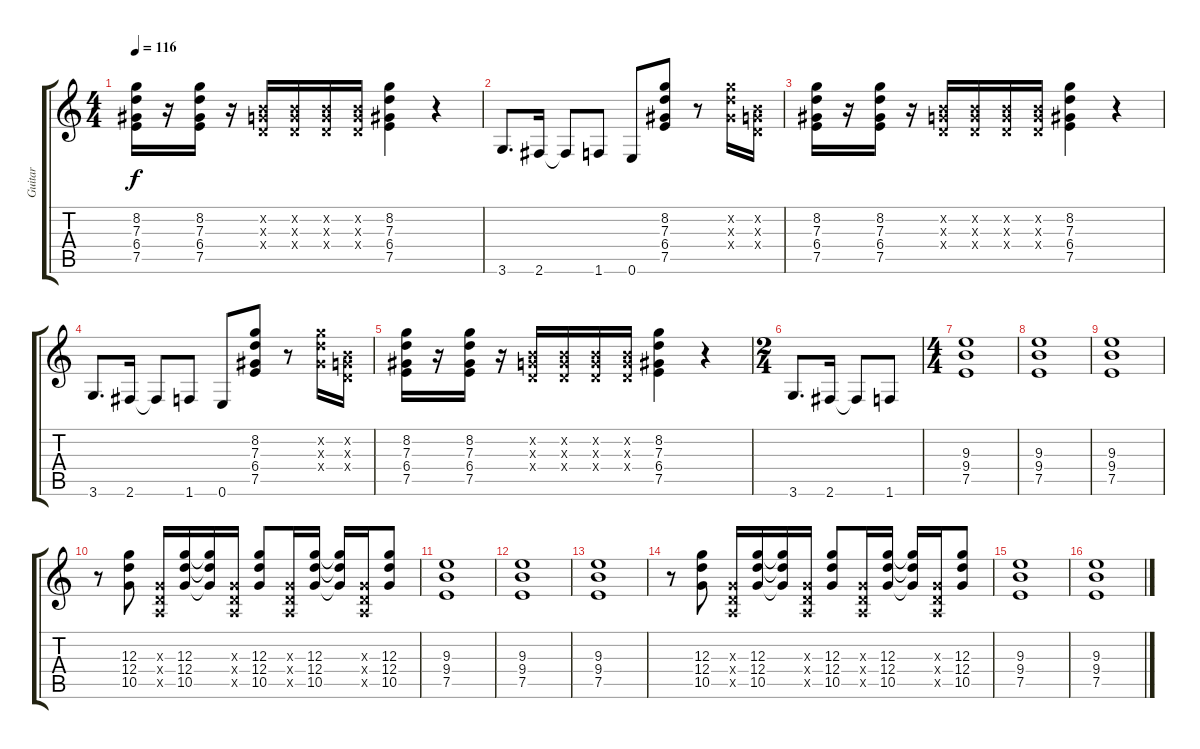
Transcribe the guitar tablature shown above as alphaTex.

\track ("Guitar" "Guitar") {instrument distortionguitar}
\staff {score tabs}
\tuning (E4 B3 G3 D3 A2 E2) {hide}
\ts (4 4)
\tempo 116
\clef g2
\ks c
(8.2 7.3 6.4 7.5).16{dy f} r.16 (8.2 7.3 6.4 7.5).16 r.16 (0.2{x} 0.3{x} 0.4{x}).16 (0.2{x} 0.3{x} 0.4{x}).16 (0.2{x} 0.3{x} 0.4{x}).16 (0.2{x} 0.3{x} 0.4{x}).16 (8.2 7.3 6.4 7.5).4 r.4 |
3.6.8{d} 2.6.16 2.6{t}.8 1.6.8 0.6.8 (8.2 7.3 6.4 7.5).8 r.8 (8.2{x} 7.3{x} 6.4{x}).16 (0.2{x} 0.3{x} 0.4{x}).16 |
(8.2 7.3 6.4 7.5).16 r.16 (8.2 7.3 6.4 7.5).16 r.16 (0.2{x} 0.3{x} 0.4{x}).16 (0.2{x} 0.3{x} 0.4{x}).16 (0.2{x} 0.3{x} 0.4{x}).16 (0.2{x} 0.3{x} 0.4{x}).16 (8.2 7.3 6.4 7.5).4 r.4 |
3.6.8{d} 2.6.16 2.6{t}.8 1.6.8 0.6.8 (8.2 7.3 6.4 7.5).8 r.8 (8.2{x} 7.3{x} 6.4{x}).16 (0.2{x} 0.3{x} 0.4{x}).16 |
(8.2 7.3 6.4 7.5).16 r.16 (8.2 7.3 6.4 7.5).16 r.16 (0.2{x} 0.3{x} 0.4{x}).16 (0.2{x} 0.3{x} 0.4{x}).16 (0.2{x} 0.3{x} 0.4{x}).16 (0.2{x} 0.3{x} 0.4{x}).16 (8.2 7.3 6.4 7.5).4 r.4 |
\ts (2 4)
3.6.8{d} 2.6.16 2.6{t}.8 1.6.8 |
\ts (4 4)
(9.3 9.4 7.5).1 |
(9.3 9.4 7.5).1 |
(9.3 9.4 7.5).1 |
r.8 (12.3 12.4 10.5).8 (0.3{x} 0.4{x} 0.5{x}).16 (12.3 12.4 10.5).16 (12.3{t} 12.4{t} 10.5{t}).16 (0.3{x} 0.4{x} 0.5{x}).16 (12.3 12.4 10.5).8 (0.3{x} 0.4{x} 0.5{x}).16 (12.3 12.4 10.5).16 (12.3{t} 12.4{t} 10.5{t}).16 (0.3{x} 0.4{x} 0.5{x}).16 (12.3 12.4 10.5).8 |
(9.3 9.4 7.5).1 |
(9.3 9.4 7.5).1 |
(9.3 9.4 7.5).1 |
r.8 (12.3 12.4 10.5).8 (0.3{x} 0.4{x} 0.5{x}).16 (12.3 12.4 10.5).16 (12.3{t} 12.4{t} 10.5{t}).16 (0.3{x} 0.4{x} 0.5{x}).16 (12.3 12.4 10.5).8 (0.3{x} 0.4{x} 0.5{x}).16 (12.3 12.4 10.5).16 (12.3{t} 12.4{t} 10.5{t}).16 (0.3{x} 0.4{x} 0.5{x}).16 (12.3 12.4 10.5).8 |
(9.3 9.4 7.5).1 |
(9.3 9.4 7.5).1
